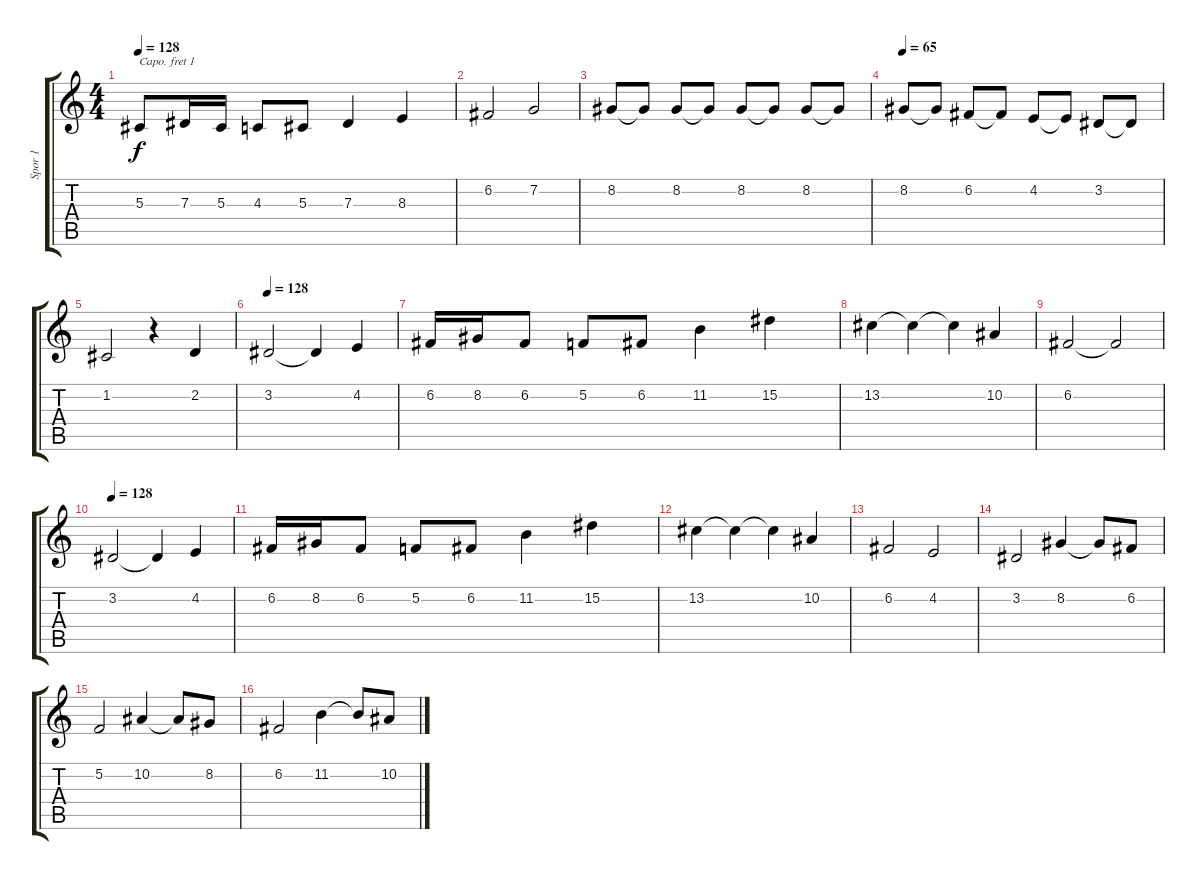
\track ("Spor 1" "Spor 1") {instrument acousticgrandpiano}
\staff {score tabs}
\capo 1
\tuning (E4 B3 G3 D3 A2 E2) {hide}
\ts (4 4)
\tempo 128
\clef g2
\ks c
5.3.8{dy f} 7.3.16 5.3.16 4.3.8 5.3.8 7.3.4 8.3.4 |
6.2.2 7.2.2 |
8.2.8 8.2{t}.8 8.2.8 8.2{t}.8 8.2.8 8.2{t}.8 8.2.8 8.2{t}.8 |
\tempo 65
8.2.8 8.2{t}.8 6.2.8 6.2{t}.8 4.2.8 4.2{t}.8 3.2.8 3.2{t}.8 |
1.2.2 r.4 2.2.4 |
\tempo 128
3.2.2 3.2{t}.4 4.2.4 |
6.2.16 8.2.16 6.2.8 5.2.8 6.2.8 11.2.4 15.2.4 |
13.2.4 13.2{t}.4 13.2{t}.4 10.2.4 |
6.2.2 6.2{t}.2 |
\tempo 128
3.2.2 3.2{t}.4 4.2.4 |
6.2.16 8.2.16 6.2.8 5.2.8 6.2.8 11.2.4 15.2.4 |
13.2.4 13.2{t}.4 13.2{t}.4 10.2.4 |
6.2.2 4.2.2 |
3.2.2 8.2.4 8.2{t}.8 6.2.8 |
5.2.2 10.2.4 10.2{t}.8 8.2.8 |
6.2.2 11.2.4 11.2{t}.8 10.2.8
